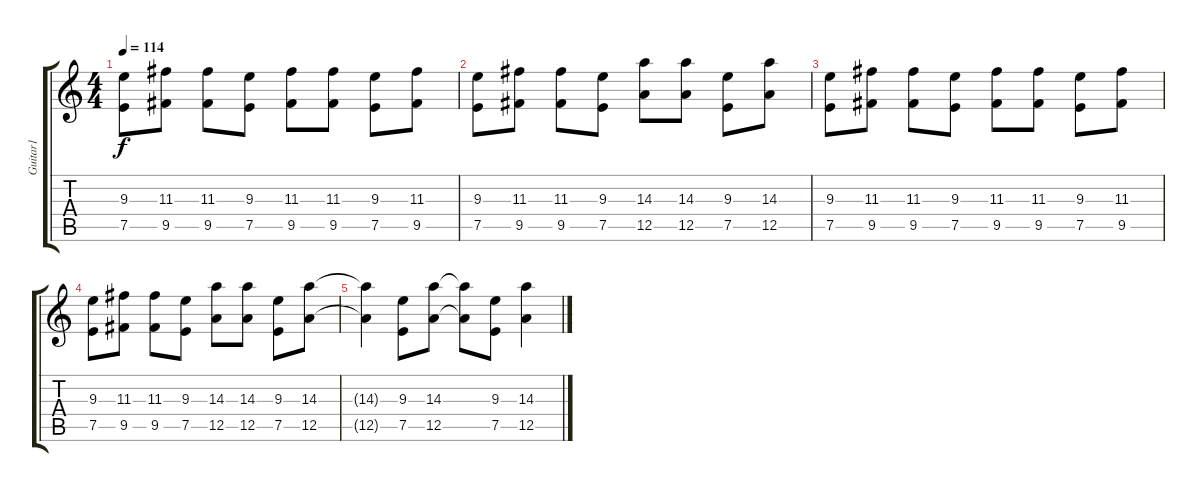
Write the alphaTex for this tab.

\track ("Guitar1" "Guitar1") {instrument electricguitarclean}
\staff {score tabs}
\tuning (E4 B3 G3 D3 A2 E2) {hide}
\ts (4 4)
\tempo 114
\clef g2
\ks c
(9.3 7.5).8{dy f} (11.3 9.5).8 (11.3 9.5).8 (9.3 7.5).8 (11.3 9.5).8 (11.3 9.5).8 (9.3 7.5).8 (11.3 9.5).8 |
(9.3 7.5).8 (11.3 9.5).8 (11.3 9.5).8 (9.3 7.5).8 (14.3 12.5).8 (14.3 12.5).8 (9.3 7.5).8 (14.3 12.5).8 |
(9.3 7.5).8 (11.3 9.5).8 (11.3 9.5).8 (9.3 7.5).8 (11.3 9.5).8 (11.3 9.5).8 (9.3 7.5).8 (11.3 9.5).8 |
(9.3 7.5).8 (11.3 9.5).8 (11.3 9.5).8 (9.3 7.5).8 (14.3 12.5).8 (14.3 12.5).8 (9.3 7.5).8 (14.3 12.5).8 |
(14.3{t} 12.5{t}).4 (9.3 7.5).8 (14.3 12.5).8 (14.3{t} 12.5{t}).8 (9.3 7.5).8 (14.3 12.5).4
